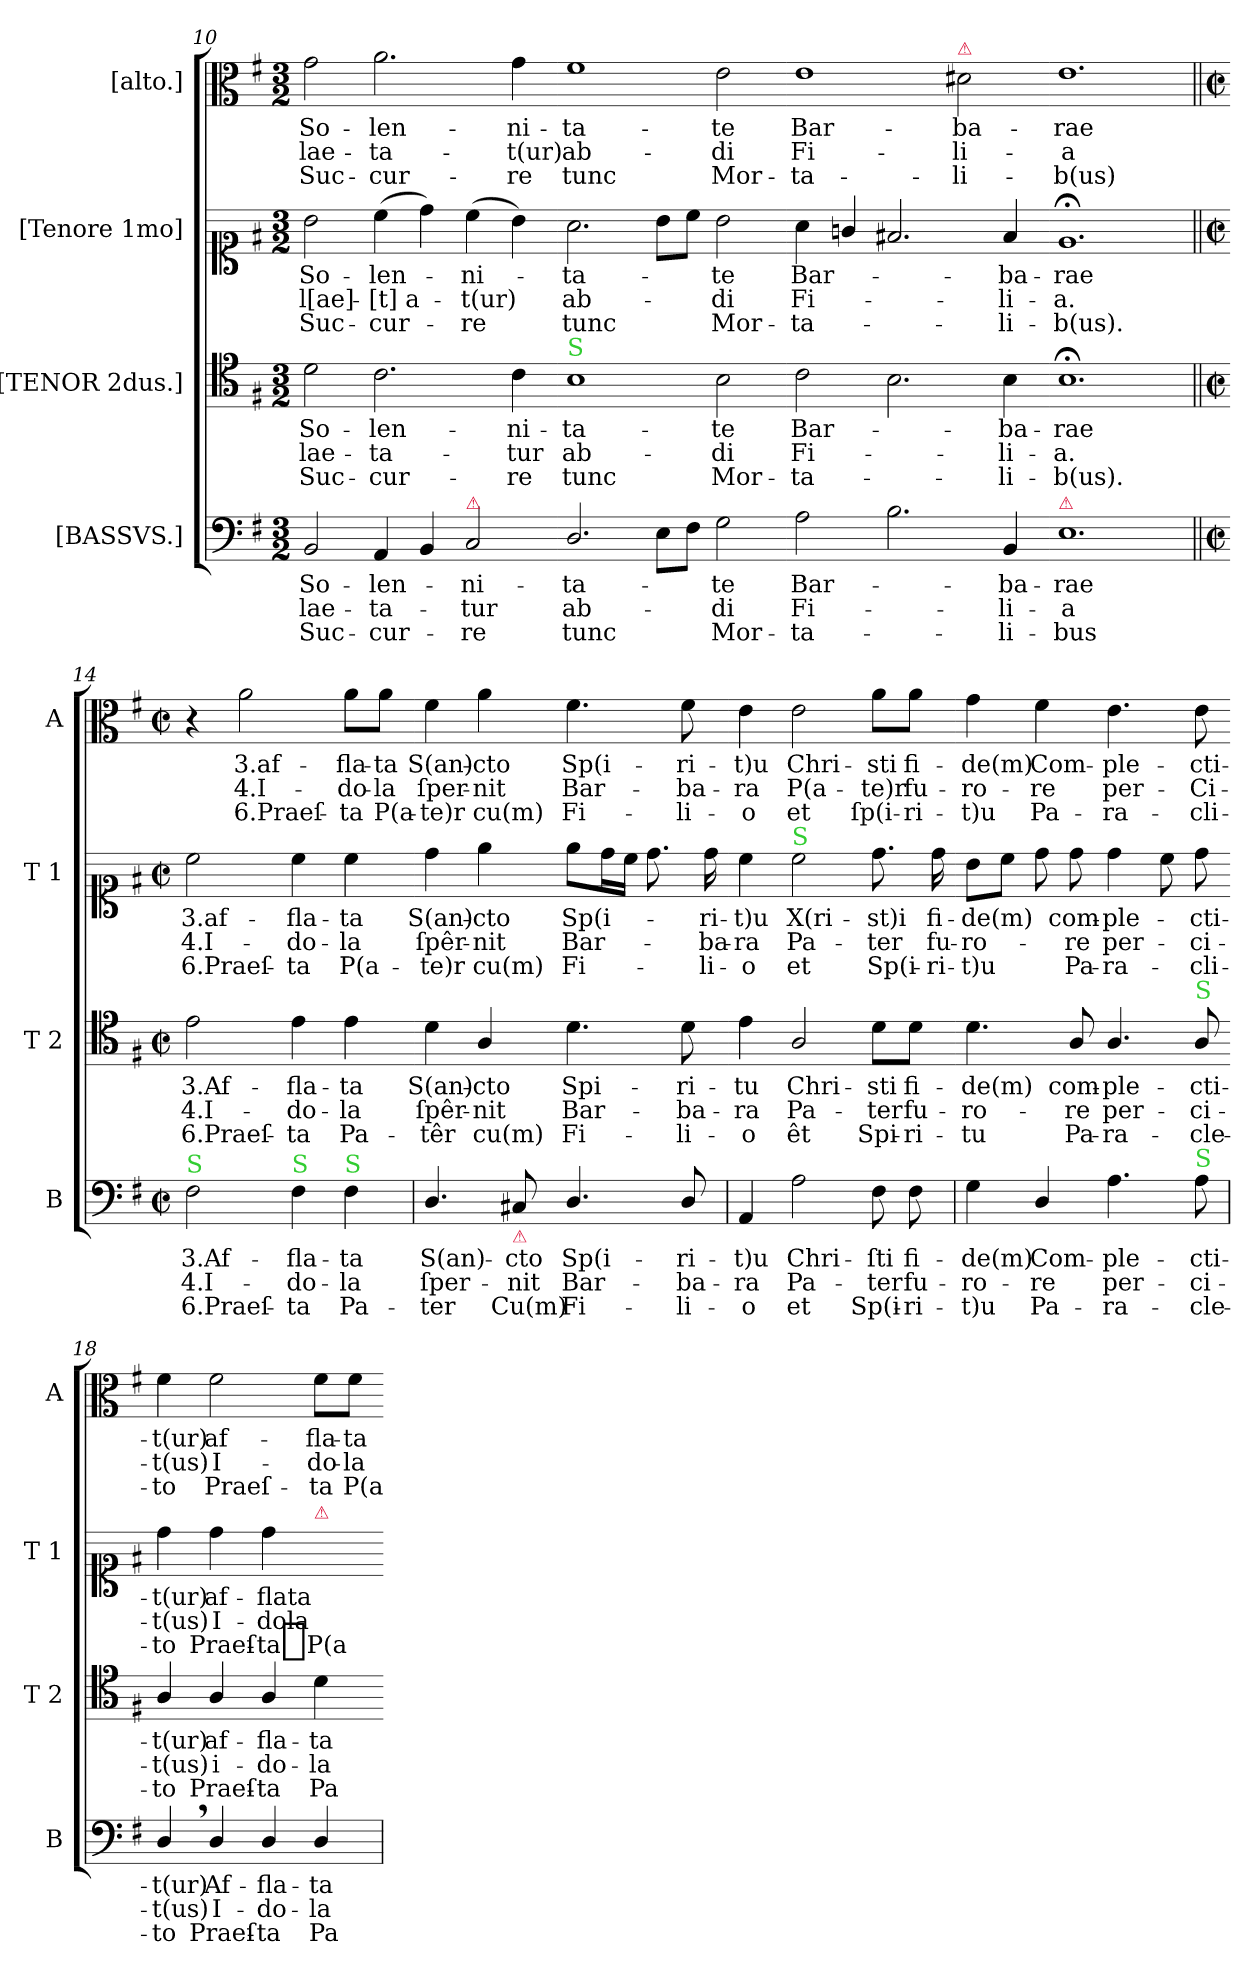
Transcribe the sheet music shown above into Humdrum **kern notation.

**kern	**text	**text	**text	**kern	**text	**text	**text	**kern	**text	**text	**text	**kern	**text	**text	**text
*part4	*part4	*part4	*part4	*part3	*part3	*part3	*part3	*part2	*part2	*part2	*part2	*part1	*part1	*part1	*part1
*staff4	*staff4	*staff4	*staff4	*staff3	*staff3	*staff3	*staff3	*staff2	*staff2	*staff2	*staff2	*staff1	*staff1	*staff1	*staff1
*I"[BASSVS.]	*	*	*	*I"[TENOR 2dus.]	*	*	*	*I"[Tenore 1mo]	*	*	*	*I"[alto.]	*	*	*
*I'B	*	*	*	*I'T 2	*	*	*	*I'T 1	*	*	*	*I'A	*	*	*
*clefF4	*	*	*	*clefC4	*	*	*	*clefC1	*	*	*	*clefC3	*	*	*
*k[f#]	*	*	*	*k[f#]	*	*	*	*k[f#]	*	*	*	*k[f#]	*	*	*
*M3/2	*	*	*	*M3/2	*	*	*	*M3/2	*	*	*	*M3/2	*	*	*
=10	=10	=10	=10	=10	=10	=10	=10	=10	=10	=10	=10	=10	=10	=10	=10
2BB/	So-	lae-	Suc-	2d\	So-	lae-	Suc-	2b\	So-	l[ae]-	Suc-	2g\	So-	lae-	Suc-
4AA/	-len-	-ta-	-cur-	2.c\	-len-	-ta-	-cur-	(4cc\	-len-	-[t]a-	-cur-	2.a\	-len-	-ta-	-cur-
4BB/	.	.	.	.	.	.	.	4dd\)	.	.	.	.	.	.	.
!LO:TX:a:color=crimson:t=⚠	!	!	!	!	!	!	!	!	!	!	!	!	!	!	!
2C/	-ni-	-tur	-re	.	.	.	.	(4cc\	-ni-	-t(ur)	-re	.	.	.	.
.	.	.	.	4c\	-ni-	-tur	-re	4b\)	.	.	.	4g\	-ni-	-t(ur)	-re
=11-	=11-	=11-	=11-	=11-	=11-	=11-	=11-	=11-	=11-	=11-	=11-	=11-	=11-	=11-	=11-
!	!	!	!	!LO:TX:a:color=limegreen:t=S	!	!	!	!	!	!	!	!	!	!	!
2.D/	-ta-	ab-	tunc	1B	-ta-	ab-	tunc	2.a\	-ta-	ab-	tunc	1f#	-ta-	ab-	tunc
8E\L	.	.	.	.	.	.	.	8b\L	.	.	.	.	.	.	.
8F#\J	.	.	.	.	.	.	.	8cc\J	.	.	.	.	.	.	.
2G\	-te	-di	Mor-	2B\	-te	-di	Mor-	2b\	-te	-di	Mor-	2e\	-te	-di	Mor-
=12-	=12-	=12-	=12-	=12-	=12-	=12-	=12-	=12-	=12-	=12-	=12-	=12-	=12-	=12-	=12-
2A\	Bar-	Fi-	-ta-	2c\	Bar-	Fi-	-ta-	4a\	Bar-	Fi-	-ta-	1e	Bar-	Fi-	-ta-
.	.	.	.	.	.	.	.	4gn/	.	.	.	.	.	.	.
2.B\	.	.	.	2.B\	.	.	.	2.f#X/	.	.	.	.	.	.	.
!	!	!	!	!	!	!	!	!	!	!	!	!LO:TX:a:color=crimson:t=⚠	!	!	!
.	.	.	.	.	.	.	.	.	.	.	.	2d#X\	-ba-	-li-	-li-
4BB/	-ba-	-li-	-li-	4B\	-ba-	-li-	-li-	4f#/	-ba-	-li-	-li-	.	.	.	.
=13-	=13-	=13-	=13-	=13-	=13-	=13-	=13-	=13-	=13-	=13-	=13-	=13-	=13-	=13-	=13-
!LO:TX:a:color=crimson:t=⚠	!	!	!	!	!	!	!	!	!	!	!	!	!	!	!
1.E	-rae	-a	-bus	1.B;<;	-rae	-a.	-b(us).	1.e;	-rae	-a.	-b(us).	1.e	-rae	-a	-b(us)
=14||	=14||	=14||	=14||	=14||	=14||	=14||	=14||	=14||	=14||	=14||	=14||	=14||	=14||	=14||	=14||
*M2/2	*	*	*	*M2/2	*	*	*	*M2/2	*	*	*	*M2/2	*	*	*
*met(c|)	*	*	*	*met(c|)	*	*	*	*met(c|)	*	*	*	*met(c|)	*	*	*
!LO:TX:a:color=limegreen:t=S	!	!	!	!	!	!	!	!	!	!	!	!	!	!	!
2F#\	3.Af-	4.I-	6.Praeſ-	2e\	3.Af-	4.I-	6.Praeſ-	2cc\	3.af-	4.I-	6.Praeſ-	4r	.	.	.
.	.	.	.	.	.	.	.	.	.	.	.	2a\	3.af-	4.I-	6.Praeſ-
!LO:TX:a:color=limegreen:t=S	!	!	!	!	!	!	!	!	!	!	!	!	!	!	!
4F#\	-fla-	-do-	-ta	4e\	-fla-	-do-	-ta	4cc\	-fla-	-do-	-ta	.	.	.	.
!LO:TX:a:color=limegreen:t=S	!	!	!	!	!	!	!	!	!	!	!	!	!	!	!
4F#\	-ta	-la	Pa-	4e\	-ta	-la	Pa-	4cc\	-ta	-la	P(a-	8a\L	-fla-	-do-	-ta
.	.	.	.	.	.	.	.	.	.	.	.	8a\J	-ta	-la	P(a-
=15	=15-	=15-	=15-	=15-	=15-	=15-	=15-	=15-	=15-	=15-	=15-	=15-	=15-	=15-	=15-
4.D/	S(an)-	ſper-	-ter	4d\	S(an)-	ſpêr-	-têr	4dd\	S(an)-	ſpêr-	-te)r	4f#\	S(an)-	ſper-	-te)r
.	.	.	.	4A/	-cto	-nit	cu(m)	4ee\	-cto	-nit	cu(m)	4a\	-cto	-nit	cu(m)
!LO:TX:b:color=crimson:t=⚠	!	!	!	!	!	!	!	!	!	!	!	!	!	!	!
8C#X/	-cto	-nit	Cu(m)	.	.	.	.	.	.	.	.	.	.	.	.
4.D/	Sp(i-	Bar-	Fi-	4.d\	Spi-	Bar-	Fi-	8ee\L	Sp(i-	Bar-	Fi-	4.f#\	Sp(i-	Bar-	Fi-
.	.	.	.	.	.	.	.	16dd\L	.	.	.	.	.	.	.
.	.	.	.	.	.	.	.	16cc\JJ	.	.	.	.	.	.	.
.	.	.	.	.	.	.	.	8.dd\	.	.	.	.	.	.	.
8D/	-ri-	-ba-	-li-	8d\	-ri-	-ba-	-li-	.	.	.	.	8f#\	-ri-	-ba-	-li-
.	.	.	.	.	.	.	.	16dd\	-ri-	-ba-	-li-	.	.	.	.
=16	=16-	=16-	=16-	=16-	=16-	=16-	=16-	=16-	=16-	=16-	=16-	=16-	=16-	=16-	=16-
4AA/	-t)u	-ra	-o	4e\	-tu	-ra	-o	4cc\	-t)u	-ra	-o	4e\	-t)u	-ra	-o
!	!	!	!	!	!	!	!	!LO:TX:a:color=limegreen:t=S	!	!	!	!	!	!	!
2A\	Chri-	Pa-	et	2A/	Chri-	Pa-	êt	2cc\	X(ri-	Pa-	et	2e\	Chri-	P(a-	et
8F#\	-ſti	-ter	Sp(i-	8d\L	-sti	-ter	Spi-	8.dd\	-st)i	-ter	Sp(i-	8a\L	-sti	-te)r	ſp(i-
8F#\	fi-	fu-	-ri-	8d\J	fi-	fu-	-ri-	.	.	.	.	8a\J	fi-	fu-	-ri-
.	.	.	.	.	.	.	.	16dd\	fi-	fu-	-ri-	.	.	.	.
=17	=17-	=17-	=17-	=17-	=17-	=17-	=17-	=17-	=17-	=17-	=17-	=17-	=17-	=17-	=17-
4G\	-de(m)	-ro-	-t)u	4.d\	-de(m)	-ro-	-tu	8b\L	-de(m)	-ro-	-t)u	4g\	-de(m)	-ro-	-t)u
.	.	.	.	.	.	.	.	8cc\J	.	.	.	.	.	.	.
4D/	Com-	-re	Pa-	.	.	.	.	8dd\	.	.	.	4f#\	Com-	-re	Pa-
.	.	.	.	8A/	com-	-re	Pa-	8dd\	com-	-re	Pa-	.	.	.	.
4.A\	-ple-	per-	-ra-	4.A/	-ple-	per-	-ra-	4dd\	-ple-	per-	-ra-	4.e\	-ple-	per-	-ra-
.	.	.	.	.	.	.	.	8cc\	.	.	.	.	.	.	.
!	!	!	!	!LO:TX:a:color=limegreen:t=S	!	!	!	!	!	!	!	!	!	!	!
!LO:TX:a:color=limegreen:t=S	!	!	!	!	!	!	!	!	!	!	!	!	!	!	!
8A\	-cti-	-ci-	-cle-	8A/	-cti-	-ci-	-cle-	8dd\	-cti-	-ci-	-cli-	8e\	-cti-	-Ci-	-cli-
=18	=18-	=18-	=18-	=18-	=18-	=18-	=18-	=18-	=18-	=18-	=18-	=18-	=18-	=18-	=18-
4D,/	-t(ur)	-t(us)	-to	4A/	-t(ur)	-t(us)	-to	4dd\	-t(ur)	-t(us)	-to	4f#\	-t(ur)	-t(us)	-to
4D/	Af-	I-	Praeſ-	4A/	af-	i-	Praeſ-	4dd\	af-	I-	Praeſ-	2f#\	af-	I-	Praeſ-
4D/	-fla-	-do-	-ta	4A/	-fla-	-do-	-ta	4dd\	-flata	-dola	-ta_P(a-	.	.	.	.
!	!	!	!	!	!	!	!	!LO:TX:a:color=crimson:t=⚠	!	!	!	!	!	!	!
4D/	-ta	-la	Pa-	4d\	-ta	-la	Pa-	4ryy	.	.	.	8f#\L	-fla-	-do-	-ta
.	.	.	.	.	.	.	.	.	.	.	.	8f#\J	-ta	-la	P(a-
=	=-	=-	=-	=-	=-	=-	=-	=-	=-	=-	=-	=-	=-	=-	=-
*-	*-	*-	*-	*-	*-	*-	*-	*-	*-	*-	*-	*-	*-	*-	*-
